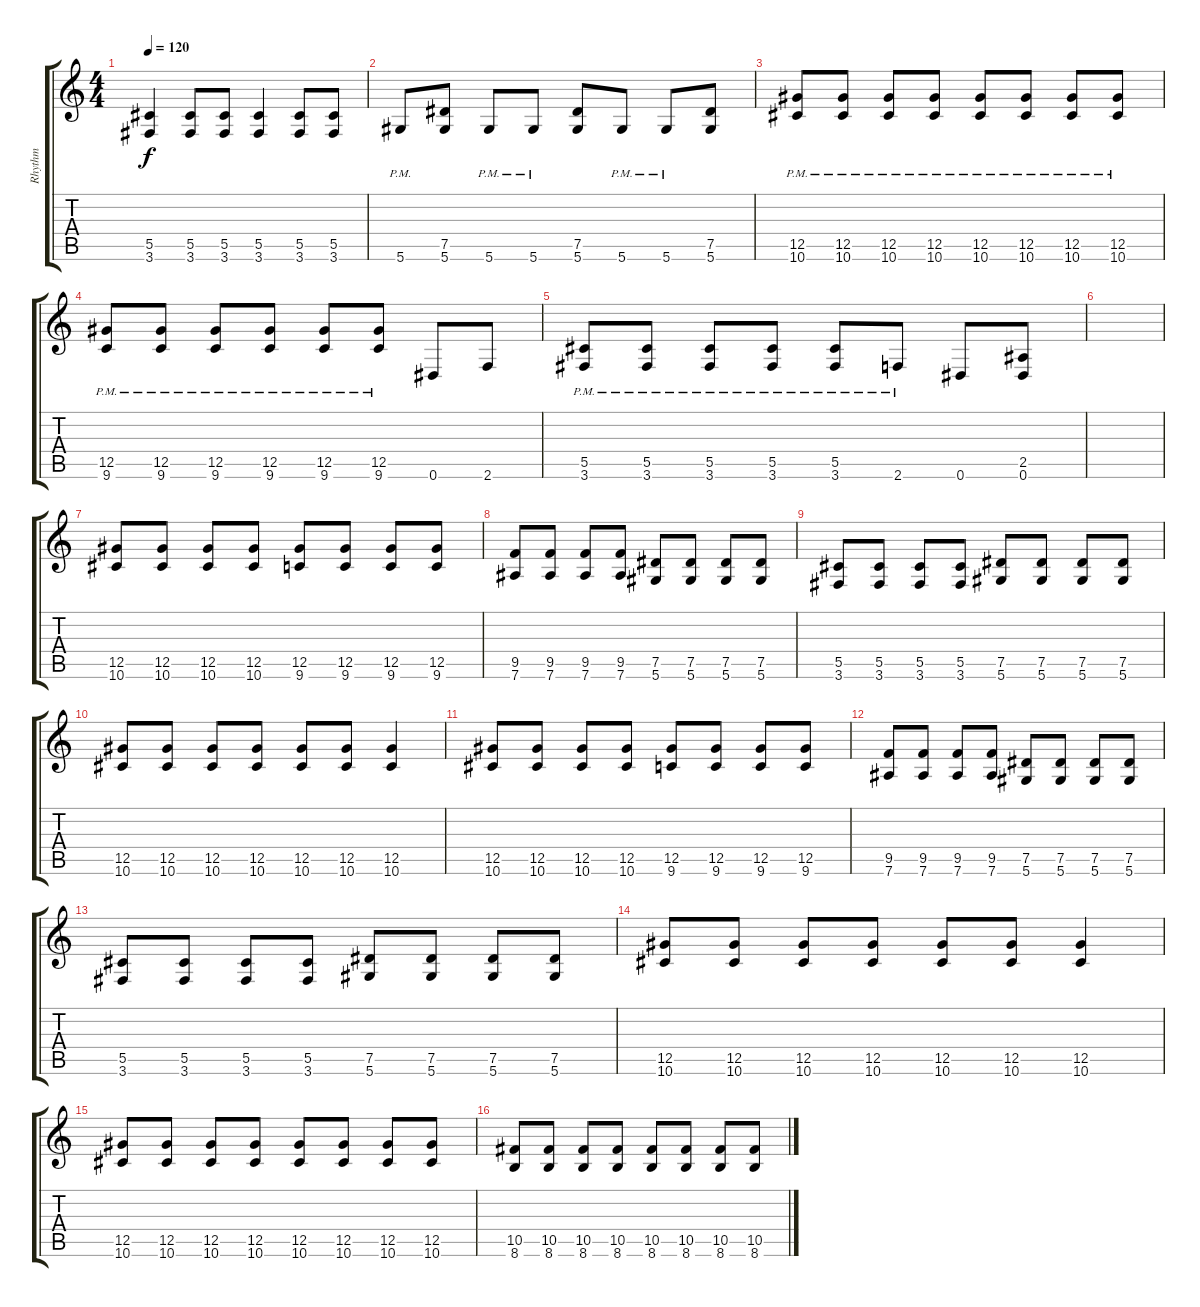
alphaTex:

\track ("Rhythm" "Rhythm") {instrument overdrivenguitar}
\staff {score tabs}
\tuning (Eb4 Bb3 Gb3 Db3 Ab2 Eb2) {hide}
\ts (4 4)
\tempo 120
\clef g2
\ks c
(5.5 3.6).4{dy f} (5.5 3.6).8 (5.5 3.6).8 (5.5 3.6).4 (5.5 3.6).8 (5.5 3.6).8 |
5.6{pm}.8 (7.5 5.6).8 5.6{pm}.8 5.6{pm}.8 (7.5 5.6).8 5.6{pm}.8 5.6{pm}.8 (7.5 5.6).8 |
(12.5 10.6{pm}).8 (12.5 10.6{pm}).8 (12.5 10.6{pm}).8 (12.5{pm} 10.6).8 (12.5{pm} 10.6).8 (12.5 10.6{pm}).8 (12.5 10.6{pm}).8 (12.5 10.6{pm}).8 |
(12.5{pm} 9.6).8 (12.5{pm} 9.6).8 (12.5{pm} 9.6).8 (12.5{pm} 9.6).8 (12.5{pm} 9.6).8 (12.5{pm} 9.6).8 0.6.8 2.6.8 |
(5.5{pm} 3.6).8 (5.5{pm} 3.6).8 (5.5 3.6{pm}).8 (5.5 3.6{pm}).8 (5.5 3.6{pm}).8 2.6{pm}.8 0.6.8 (2.5 0.6).8 |
|
(12.5 10.6).8 (12.5 10.6).8 (12.5 10.6).8 (12.5 10.6).8 (12.5 9.6).8 (12.5 9.6).8 (12.5 9.6).8 (12.5 9.6).8 |
(9.5 7.6).8 (9.5 7.6).8 (9.5 7.6).8 (9.5 7.6).8 (7.5 5.6).8 (7.5 5.6).8 (7.5 5.6).8 (7.5 5.6).8 |
(5.5 3.6).8 (5.5 3.6).8 (5.5 3.6).8 (5.5 3.6).8 (7.5 5.6).8 (7.5 5.6).8 (7.5 5.6).8 (7.5 5.6).8 |
(12.5 10.6).8 (12.5 10.6).8 (12.5 10.6).8 (12.5 10.6).8 (12.5 10.6).8 (12.5 10.6).8 (12.5 10.6).4 |
(12.5 10.6).8 (12.5 10.6).8 (12.5 10.6).8 (12.5 10.6).8 (12.5 9.6).8 (12.5 9.6).8 (12.5 9.6).8 (12.5 9.6).8 |
(9.5 7.6).8 (9.5 7.6).8 (9.5 7.6).8 (9.5 7.6).8 (7.5 5.6).8 (7.5 5.6).8 (7.5 5.6).8 (7.5 5.6).8 |
(5.5 3.6).8 (5.5 3.6).8 (5.5 3.6).8 (5.5 3.6).8 (7.5 5.6).8 (7.5 5.6).8 (7.5 5.6).8 (7.5 5.6).8 |
(12.5 10.6).8 (12.5 10.6).8 (12.5 10.6).8 (12.5 10.6).8 (12.5 10.6).8 (12.5 10.6).8 (12.5 10.6).4 |
(12.5 10.6).8 (12.5 10.6).8 (12.5 10.6).8 (12.5 10.6).8 (12.5 10.6).8 (12.5 10.6).8 (12.5 10.6).8 (12.5 10.6).8 |
(10.5 8.6).8 (10.5 8.6).8 (10.5 8.6).8 (10.5 8.6).8 (10.5 8.6).8 (10.5 8.6).8 (10.5 8.6).8 (10.5 8.6).8
